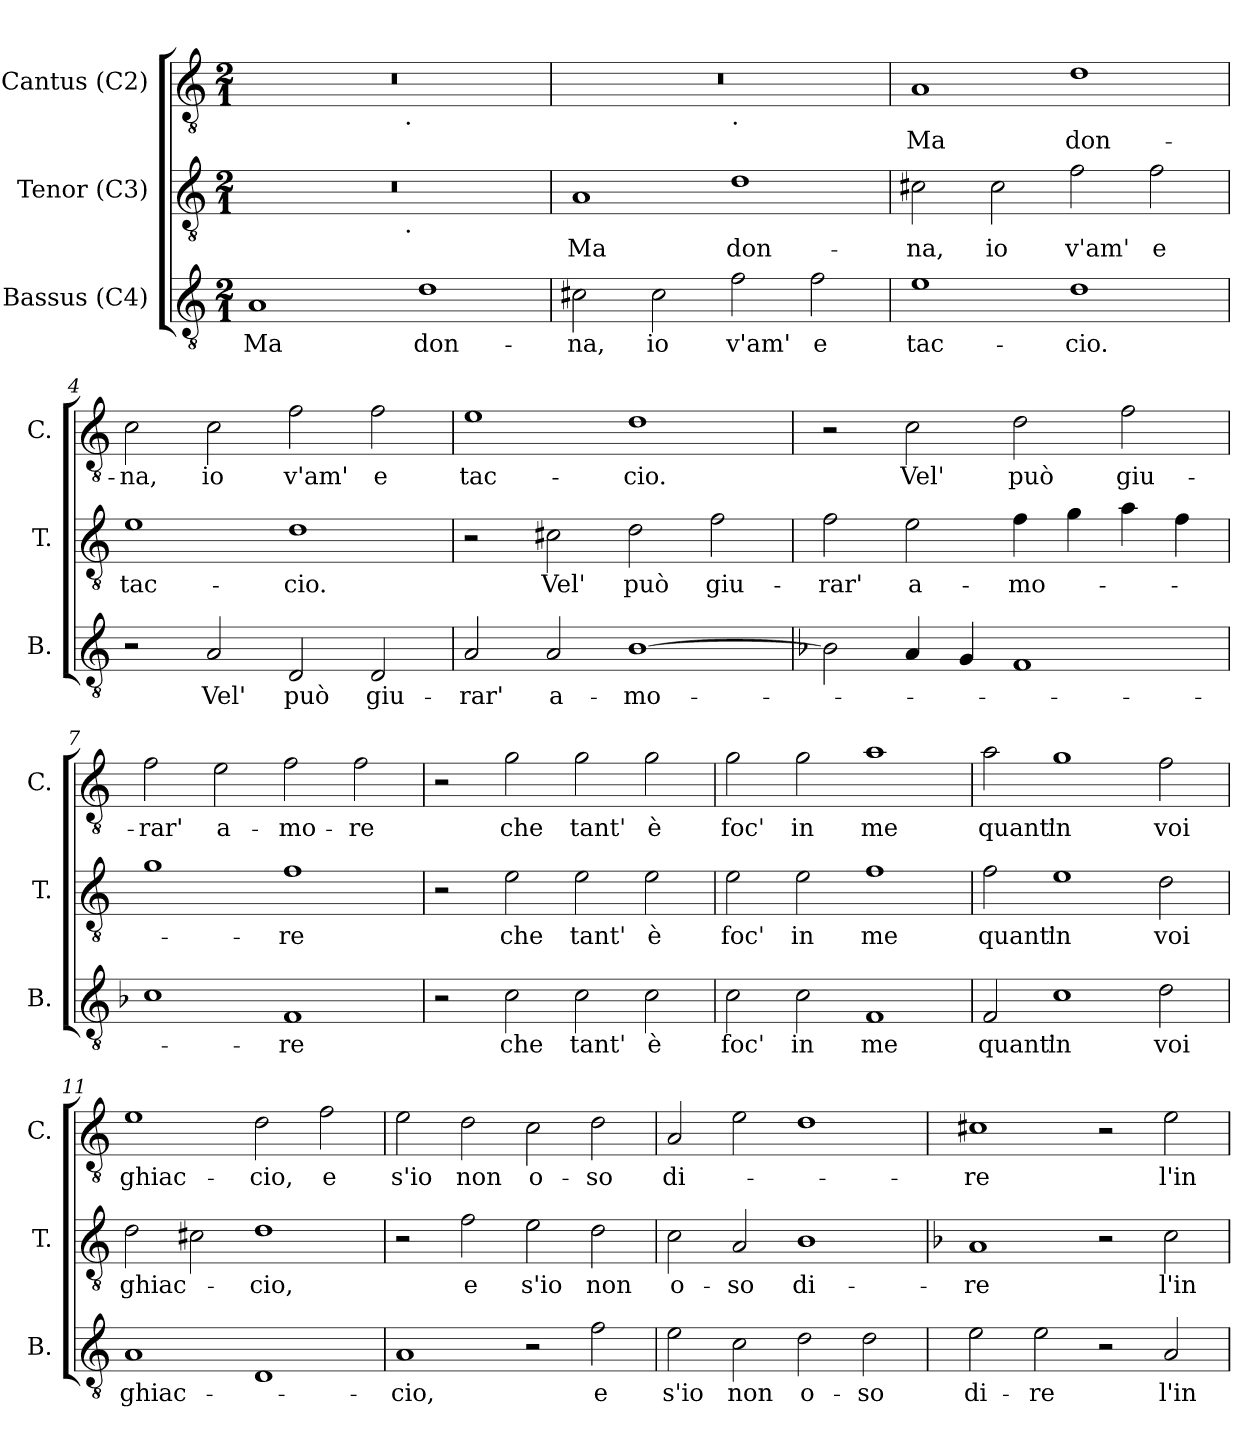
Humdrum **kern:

**kern	**text	**kern	**text	**kern	**text
*part3	*part3	*part2	*part2	*part1	*part1
*staff3	*staff3	*staff2	*staff2	*staff1	*staff1
*I"Bassus (C4)	*	*I"Tenor (C3)	*	*I"Cantus (C2)	*
*I'B.	*	*I'T.	*	*I'C.	*
*clefGv2	*	*clefGv2	*	*clefGv2	*
*k[]	*	*k[]	*	*k[]	*
*C:	*	*C:	*	*C:	*
*M2/1	*	*M2/1	*	*M2/1	*
=1	=1	=1	=1	=1	=1
!	!LO:LY:b	!	!	!	!
*	*	*^	*	*^	*
1A	Ma	0r	2ryy	.	0r	2ryy	.
.	.	.	4...ryy	.	.	4...ryy	.
!	!	!	!	!	!	!LO:TX:b:t=.	!
!	!	!	!LO:TX:b:t=.	!	!	!	!
.	.	.	1ryy	.	.	1ryy	.
!	!LO:LY:b	!	!	!	!	!	!
1d	don-	.	.	.	.	.	.
.	.	.	32ryy	.	.	32ryy	.
=2	=2	=2	=2	=2	=2	=2	=2
!	!LO:LY:b	!	!	!LO:LY:b	!	!	!
*	*	*v	*v	*	*	*	*
2c#\	-na,	1A	Ma	0r	1ryy	.
!	!LO:LY:b	!	!	!	!	!
2c#\	io	.	.	.	.	.
!	!	!	!	!	!LO:TX:b:t=.	!
!	!LO:LY:b	!	!LO:LY:b	!	!	!
2f\	v'am'	1d	don-	.	1ryy	.
!	!LO:LY:b	!	!	!	!	!
2f\	e	.	.	.	.	.
=3	=3	=3	=3	=3	=3	=3
!	!LO:LY:b	!	!LO:LY:b	!	!	!LO:LY:b
*	*	*	*	*v	*v	*
1e	tac-	2c#\	-na,	1A	Ma
!	!	!	!LO:LY:b	!	!
.	.	2c#\	io	.	.
!	!LO:LY:b	!	!LO:LY:b	!	!LO:LY:b
1d	-cio.	2f\	v'am'	1d	don-
!	!	!	!LO:LY:b	!	!
.	.	2f\	e	.	.
=4	=4	=4	=4	=4	=4
!	!	!	!LO:LY:b	!	!LO:LY:b
2r	.	1e	tac-	2c\	-na,
!	!LO:LY:b	!	!	!	!LO:LY:b
2A/	Vel'	.	.	2c\	io
!	!LO:LY:b	!	!LO:LY:b	!	!LO:LY:b
2D/	può	1d	-cio.	2f\	v'am'
!	!LO:LY:b	!	!	!	!LO:LY:b
2D/	giu-	.	.	2f\	e
!!LO:LB:g=z
=5	=5	=5	=5	=5	=5
!	!LO:LY:b	!	!	!	!LO:LY:b
2A/	-rar'	2r	.	1e	tac-
!	!LO:LY:b	!	!LO:LY:b	!	!
2A/	a-	2c#\	Vel'	.	.
!	!LO:LY:b	!	!LO:LY:b	!	!LO:LY:b
[>1B	-mo-	2d\	può	1d	-cio.
!	!	!	!LO:LY:b	!	!
.	.	2f\	giu-	.	.
=6	=6	=6	=6	=6	=6
*k[b-]	*	*	*	*	*
*F:	*	*	*	*	*
!	!	!	!LO:LY:b	!	!
2B\]	.	2f\	-rar'	2r	.
!	!	!	!LO:LY:b	!	!LO:LY:b
4A/	.	2e\	a-	2c\	Vel'
4G/	.	.	.	.	.
!	!	!	!LO:LY:b	!	!LO:LY:b
1F	.	4f\	-mo-	2d\	può
.	.	4g\	.	.	.
!	!	!	!	!	!LO:LY:b
.	.	4a\	.	2f\	giu-
.	.	4f\	.	.	.
=7	=7	=7	=7	=7	=7
!	!	!	!	!	!LO:LY:b
1c	.	1g	.	2f\	-rar'
!	!	!	!	!	!LO:LY:b
.	.	.	.	2e\	a-
!	!LO:LY:b	!	!LO:LY:b	!	!LO:LY:b
1F	-re	1f	-re	2f\	-mo-
!	!	!	!	!	!LO:LY:b
.	.	.	.	2f\	-re
=8	=8	=8	=8	=8	=8
2r	.	2r	.	2r	.
!	!LO:LY:b	!	!LO:LY:b	!	!LO:LY:b
2c\	che	2e\	che	2g\	che
!	!LO:LY:b	!	!LO:LY:b	!	!LO:LY:b
2c\	tant'	2e\	tant'	2g\	tant'
!	!LO:LY:b	!	!LO:LY:b	!	!LO:LY:b
2c\	è	2e\	è	2g\	è
!!LO:LB:g=z
=9	=9	=9	=9	=9	=9
*k[]	*	*	*	*	*
*C:	*	*	*	*	*
!	!LO:LY:b	!	!LO:LY:b	!	!LO:LY:b
2c\	foc'	2e\	foc'	2g\	foc'
!	!LO:LY:b	!	!LO:LY:b	!	!LO:LY:b
2c\	in	2e\	in	2g\	in
!	!LO:LY:b	!	!LO:LY:b	!	!LO:LY:b
1F	me	1f	me	1a	me
=10	=10	=10	=10	=10	=10
!	!LO:LY:b	!	!LO:LY:b	!	!LO:LY:b
2F/	quant'	2f\	quant'	2a\	quant'
!	!LO:LY:b	!	!LO:LY:b	!	!LO:LY:b
1c	in	1e	in	1g	in
!	!LO:LY:b	!	!LO:LY:b	!	!LO:LY:b
2d\	voi	2d\	voi	2f\	voi
=11	=11	=11	=11	=11	=11
!	!LO:LY:b	!	!LO:LY:b	!	!LO:LY:b
1A	ghiac-	2d\	ghiac-	1e	ghiac-
.	.	2c#\	.	.	.
!	!	!	!LO:LY:b	!	!LO:LY:b
1D	.	1d	-cio,	2d\	-cio,
!	!	!	!	!	!LO:LY:b
.	.	.	.	2f\	e
=12	=12	=12	=12	=12	=12
!	!LO:LY:b	!	!	!	!LO:LY:b
1A	-cio,	2r	.	2e\	s'io
!	!	!	!LO:LY:b	!	!LO:LY:b
.	.	2f\	e	2d\	non
!	!	!	!LO:LY:b	!	!LO:LY:b
2r	.	2e\	s'io	2c\	o-
!	!LO:LY:b	!	!LO:LY:b	!	!LO:LY:b
2f\	e	2d\	non	2d\	-so
!!LO:LB:g=z
=13	=13	=13	=13	=13	=13
!	!LO:LY:b	!	!LO:LY:b	!	!LO:LY:b
2e\	s'io	2c\	o-	2A/	di-
!	!LO:LY:b	!	!LO:LY:b	!	!
2c\	non	2A/	-so	2e\	.
!	!LO:LY:b	!	!LO:LY:b	!	!
2d\	o-	1B	di-	1d	.
!	!LO:LY:b	!	!	!	!
2d\	-so	.	.	.	.
=14	=14	=14	=14	=14	=14
*	*	*k[b-]	*	*	*
*	*	*F:	*	*	*
!	!LO:LY:b	!	!LO:LY:b	!	!LO:LY:b
2e\	di-	1A	-re	1c#	-re
!	!LO:LY:b	!	!	!	!
2e\	-re	.	.	.	.
2r	.	2r	.	2r	.
!	!LO:LY:b	!	!LO:LY:b	!	!LO:LY:b
2A/	l'in-	2c\	l'in-	2e\	l'in-
=	=	=	=	=	=
*-	*-	*-	*-	*-	*-
